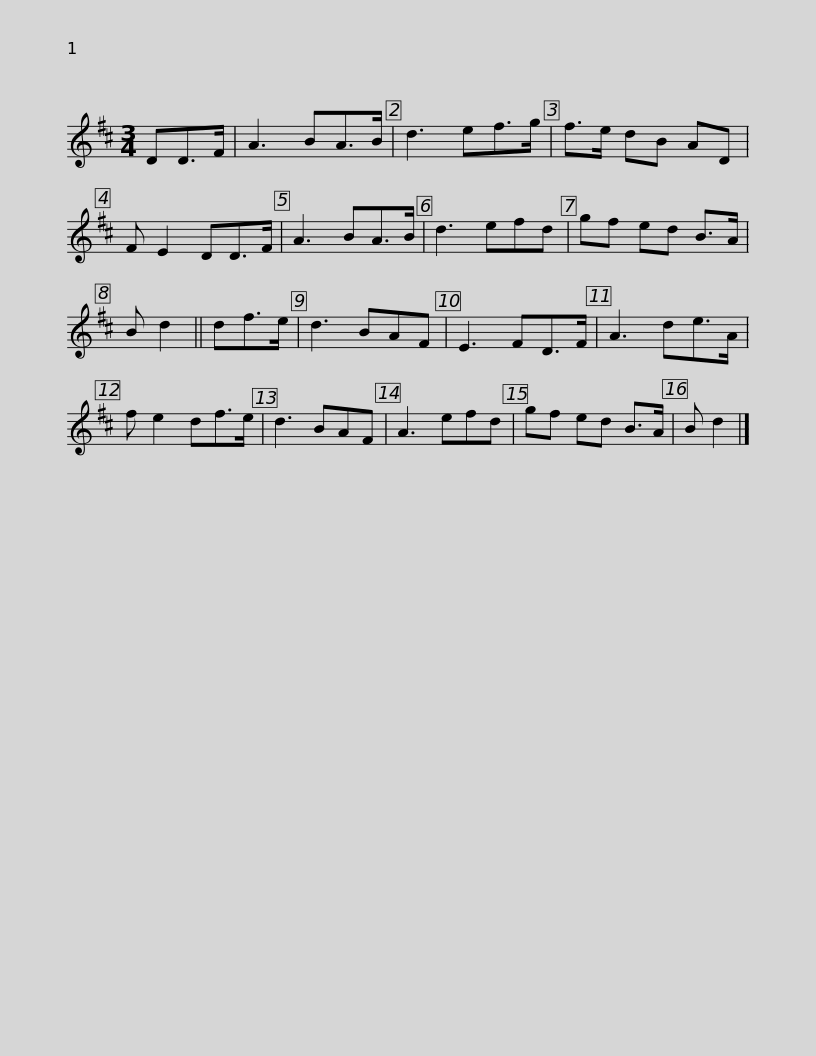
X:1
L:1/8
M:3/4
I:linebreak $
K:D
V:1 treble
V:1
 DD>F | A3 BA>B | d3 ef>g | f>e dB AD | F E2 DD>F | %5
 A3 BA>B | d3 efd | gf ed B>A | B d2 ||$ df>e | %10
 d3 BAF | E3 FD>F | A3 de>A | f e2 df>e | d3 BAF | %15
 A3 efd | gf ed B>A | B d2 |] %18
